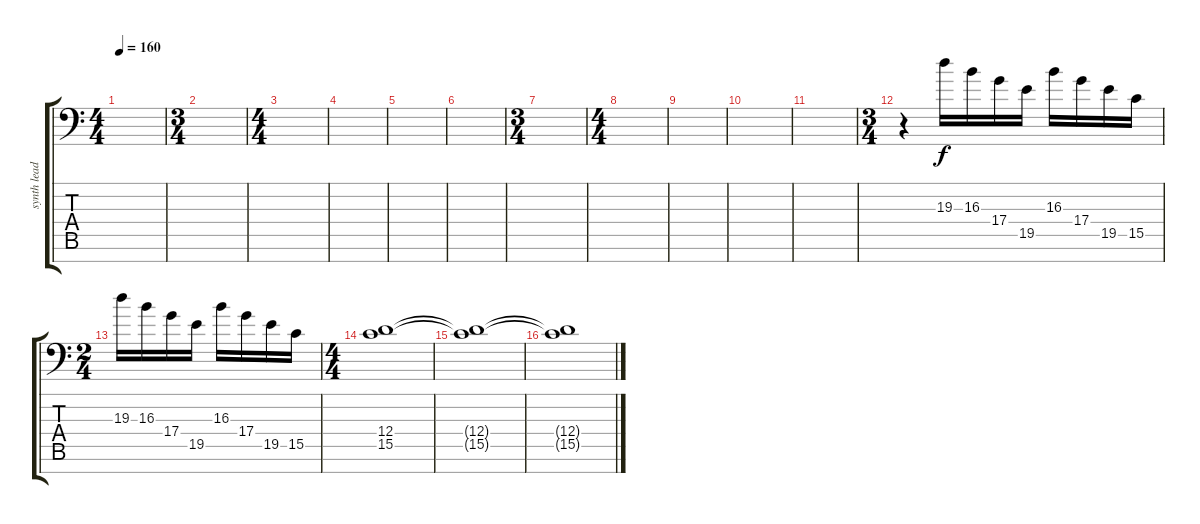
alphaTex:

\track ("synth lead" "synth lead") {instrument lead8bassandlead}
\staff {score tabs}
\tuning (E4 B3 G3 D3 A2 E2 C-1) {hide}
\ts (4 4)
\tempo 160
\clef f4
\ks c
|
\ts (3 4)
|
\ts (4 4)
|
|
|
|
\ts (3 4)
|
\ts (4 4)
|
|
|
|
\ts (3 4)
r.4 19.3.16 16.3.16 17.4.16 19.5.16 16.3.16 17.4.16 19.5.16 15.5.16 |
\ts (2 4)
19.3.16 16.3.16 17.4.16 19.5.16 16.3.16 17.4.16 19.5.16 15.5.16 |
\ts (4 4)
(12.4 15.5).1 |
(12.4{t} 15.5{t}).1 |
(12.4{t} 15.5{t}).1
